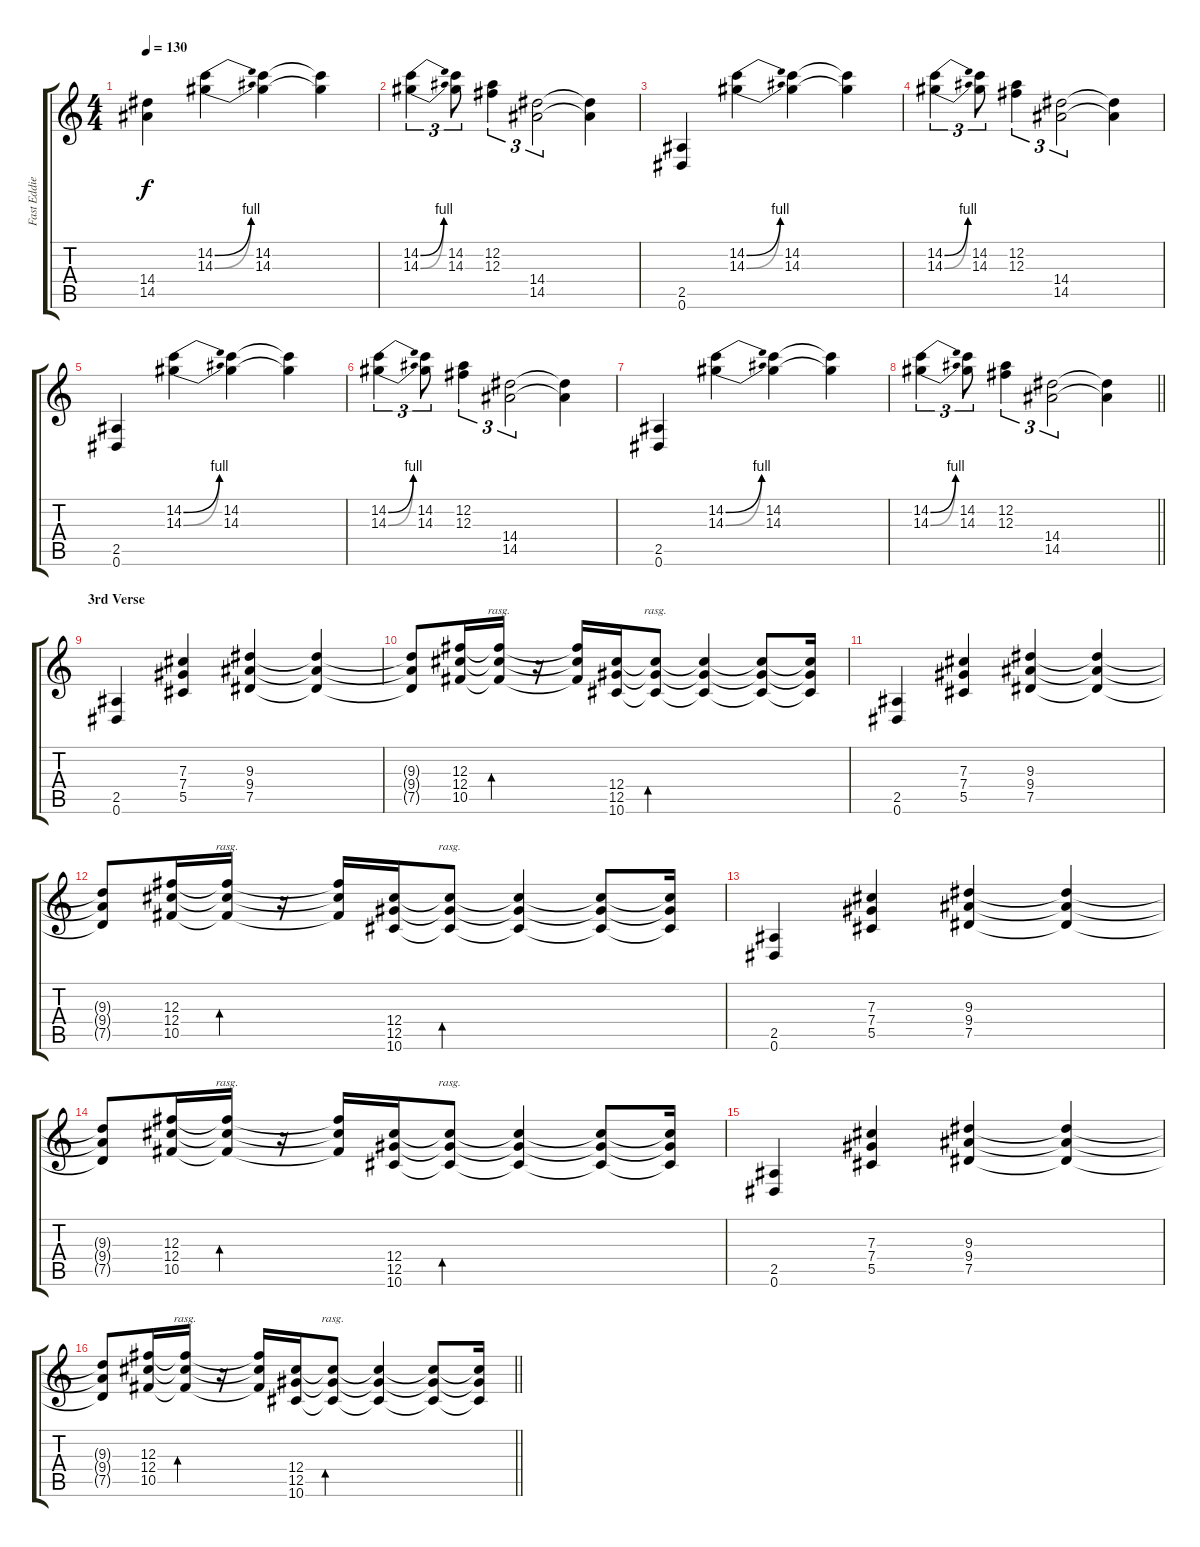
\track ("Fast Eddie Clarke" "Fast Eddie") {instrument overdrivenguitar}
\staff {score tabs}
\tuning (Eb4 Bb3 Gb3 Db3 Ab2 Eb2) {hide}
\ts (4 4)
\tempo 130
\clef g2
\ks c
(14.4 14.5).4{dy f} (14.2{be (bend 0 0 60 4)} 14.3{be (bend 0 0 60 4)}).4 (14.2 14.3).4 (14.2{t} 14.3{t}).4 |
(14.2{be (bend 0 0 60 4)} 14.3{be (bend 0 0 60 4)}).4{tu (3 2)} (14.2 14.3).8{tu (3 2)} (12.2 12.3).4{tu (3 2)} (14.4 14.5).2{tu (3 2)} (14.4{t} 14.5{t}).4 |
(2.5 0.6).4 (14.2{be (bend 0 0 60 4)} 14.3{be (bend 0 0 60 4)}).4 (14.2 14.3).4 (14.2{t} 14.3{t}).4 |
(14.2{be (bend 0 0 60 4)} 14.3{be (bend 0 0 60 4)}).4{tu (3 2)} (14.2 14.3).8{tu (3 2)} (12.2 12.3).4{tu (3 2)} (14.4 14.5).2{tu (3 2)} (14.4{t} 14.5{t}).4 |
(2.5 0.6).4 (14.2{be (bend 0 0 60 4)} 14.3{be (bend 0 0 60 4)}).4 (14.2 14.3).4 (14.2{t} 14.3{t}).4 |
(14.2{be (bend 0 0 60 4)} 14.3{be (bend 0 0 60 4)}).4{tu (3 2)} (14.2 14.3).8{tu (3 2)} (12.2 12.3).4{tu (3 2)} (14.4 14.5).2{tu (3 2)} (14.4{t} 14.5{t}).4 |
(2.5 0.6).4 (14.2{be (bend 0 0 60 4)} 14.3{be (bend 0 0 60 4)}).4 (14.2 14.3).4 (14.2{t} 14.3{t}).4 |
\barLineRight lightlight
(14.2{be (bend 0 0 60 4)} 14.3{be (bend 0 0 60 4)}).4{tu (3 2)} (14.2 14.3).8{tu (3 2)} (12.2 12.3).4{tu (3 2)} (14.4 14.5).2{tu (3 2)} (14.4{t} 14.5{t}).4 |
\section ("" "3rd Verse")
(2.5 0.6).4 (7.3 7.4 5.5).4 (9.3 9.4 7.5).4 (9.3{t} 9.4{t} 7.5{t}).4 |
(9.3{t} 9.4{t} 7.5{t}).8 (12.3 12.4 10.5).16 (12.3{t} 12.4{t} 10.5{t}).16{bd 120 rasg ii} r.16 (12.3{t} 12.4{t} 10.5{t}).16 (12.4 12.5 10.6).16 (12.4{t} 12.5{t} 10.6{t}).8{bd 120 rasg ii} (12.4{t} 12.5{t} 10.6{t}).4 (12.4{t} 12.5{t} 10.6{t}).8 (12.4{t} 12.5{t} 10.6{t}).16 |
(2.5 0.6).4 (7.3 7.4 5.5).4 (9.3 9.4 7.5).4 (9.3{t} 9.4{t} 7.5{t}).4 |
(9.3{t} 9.4{t} 7.5{t}).8 (12.3 12.4 10.5).16 (12.3{t} 12.4{t} 10.5{t}).16{bd 120 rasg ii} r.16 (12.3{t} 12.4{t} 10.5{t}).16 (12.4 12.5 10.6).16 (12.4{t} 12.5{t} 10.6{t}).8{bd 120 rasg ii} (12.4{t} 12.5{t} 10.6{t}).4 (12.4{t} 12.5{t} 10.6{t}).8 (12.4{t} 12.5{t} 10.6{t}).16 |
(2.5 0.6).4 (7.3 7.4 5.5).4 (9.3 9.4 7.5).4 (9.3{t} 9.4{t} 7.5{t}).4 |
(9.3{t} 9.4{t} 7.5{t}).8 (12.3 12.4 10.5).16 (12.3{t} 12.4{t} 10.5{t}).16{bd 120 rasg ii} r.16 (12.3{t} 12.4{t} 10.5{t}).16 (12.4 12.5 10.6).16 (12.4{t} 12.5{t} 10.6{t}).8{bd 120 rasg ii} (12.4{t} 12.5{t} 10.6{t}).4 (12.4{t} 12.5{t} 10.6{t}).8 (12.4{t} 12.5{t} 10.6{t}).16 |
(2.5 0.6).4 (7.3 7.4 5.5).4 (9.3 9.4 7.5).4 (9.3{t} 9.4{t} 7.5{t}).4 |
\barLineRight lightlight
(9.3{t} 9.4{t} 7.5{t}).8 (12.3 12.4 10.5).16 (12.3{t} 12.4{t} 10.5{t}).16{bd 120 rasg ii} r.16 (12.3{t} 12.4{t} 10.5{t}).16 (12.4 12.5 10.6).16 (12.4{t} 12.5{t} 10.6{t}).8{bd 120 rasg ii} (12.4{t} 12.5{t} 10.6{t}).4 (12.4{t} 12.5{t} 10.6{t}).8 (12.4{t} 12.5{t} 10.6{t}).16
